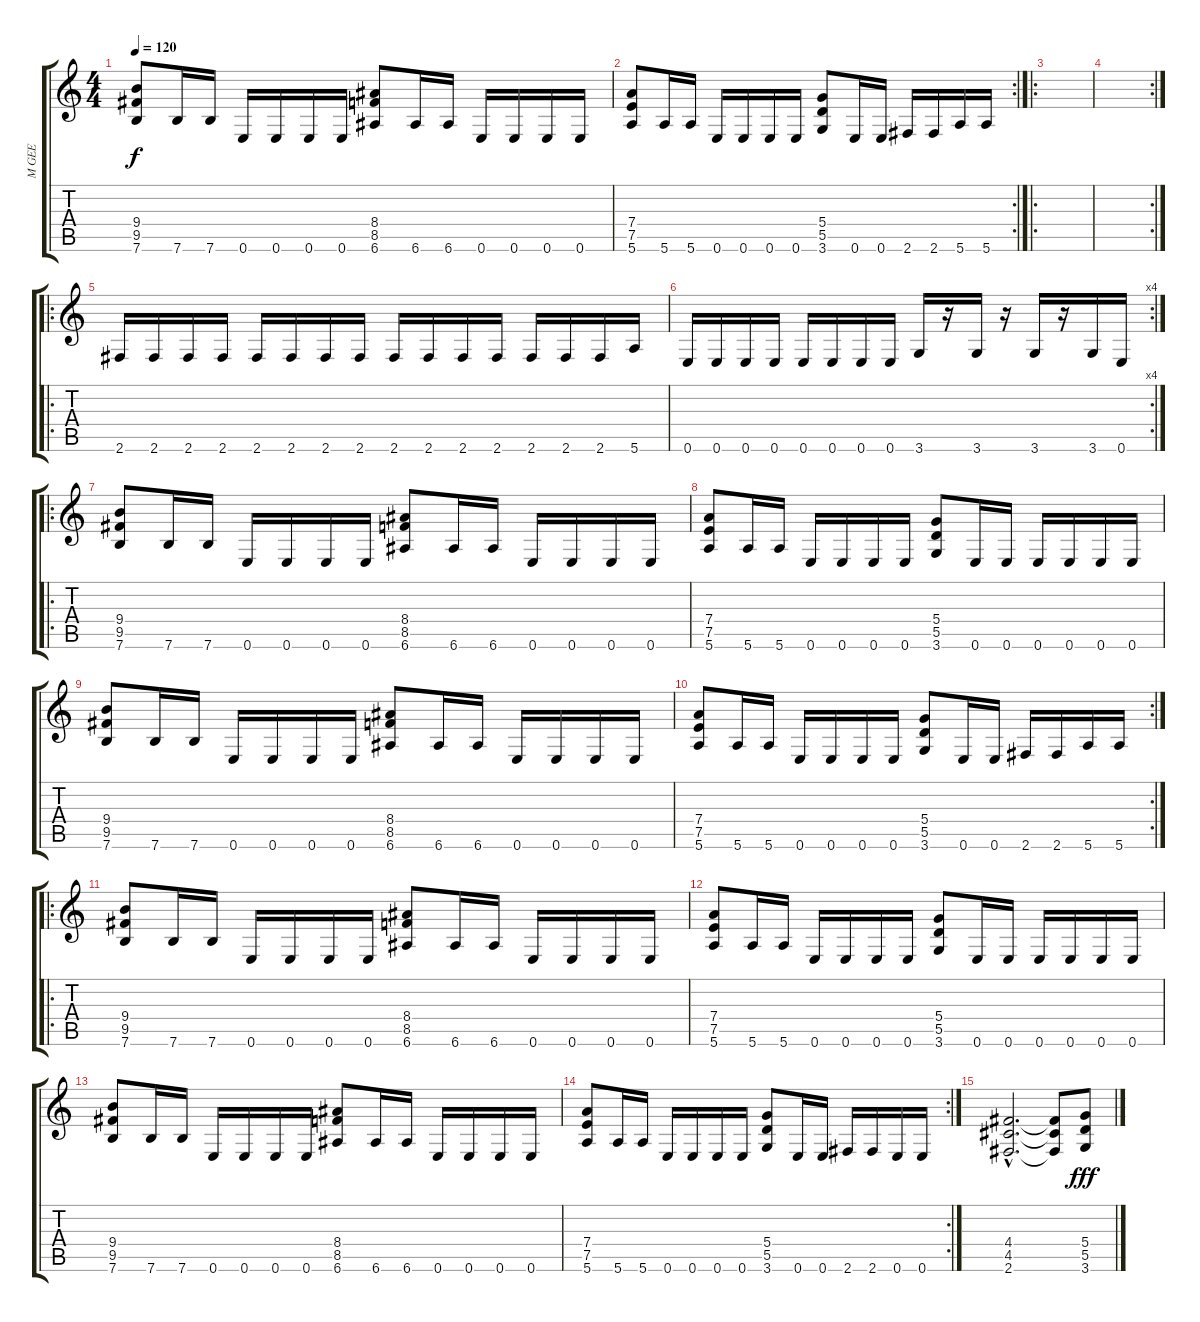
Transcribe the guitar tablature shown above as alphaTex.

\track ("M GEE" "M GEE") {instrument distortionguitar}
\staff {score tabs}
\tuning (E4 B3 G3 D3 A2 E2) {hide}
\ts (4 4)
\tempo 120
\clef g2
\ks c
(9.4 9.5 7.6).8{dy f} 7.6.16 7.6.16 0.6.16 0.6.16 0.6.16 0.6.16 (8.4 8.5 6.6).8 6.6.16 6.6.16 0.6.16 0.6.16 0.6.16 0.6.16 |
\rc 2
(7.4 7.5 5.6).8 5.6.16 5.6.16 0.6.16 0.6.16 0.6.16 0.6.16 (5.4 5.5 3.6).8 0.6.16 0.6.16 2.6.16 2.6.16 5.6.16 5.6.16 |
\ro
|
\rc 2
|
\ro
2.6.16 2.6.16 2.6.16 2.6.16 2.6.16 2.6.16 2.6.16 2.6.16 2.6.16 2.6.16 2.6.16 2.6.16 2.6.16 2.6.16 2.6.16 5.6.16 |
\rc 4
0.6.16 0.6.16 0.6.16 0.6.16 0.6.16 0.6.16 0.6.16 0.6.16 3.6.16 r.16 3.6.16 r.16 3.6.16 r.16 3.6.16 0.6.16 |
\ro
(9.4 9.5 7.6).8 7.6.16 7.6.16 0.6.16 0.6.16 0.6.16 0.6.16 (8.4 8.5 6.6).8 6.6.16 6.6.16 0.6.16 0.6.16 0.6.16 0.6.16 |
(7.4 7.5 5.6).8 5.6.16 5.6.16 0.6.16 0.6.16 0.6.16 0.6.16 (5.4 5.5 3.6).8 0.6.16 0.6.16 0.6.16 0.6.16 0.6.16 0.6.16 |
(9.4 9.5 7.6).8 7.6.16 7.6.16 0.6.16 0.6.16 0.6.16 0.6.16 (8.4 8.5 6.6).8 6.6.16 6.6.16 0.6.16 0.6.16 0.6.16 0.6.16 |
\rc 2
(7.4 7.5 5.6).8 5.6.16 5.6.16 0.6.16 0.6.16 0.6.16 0.6.16 (5.4 5.5 3.6).8 0.6.16 0.6.16 2.6.16 2.6.16 5.6.16 5.6.16 |
\ro
(9.4 9.5 7.6).8 7.6.16 7.6.16 0.6.16 0.6.16 0.6.16 0.6.16 (8.4 8.5 6.6).8 6.6.16 6.6.16 0.6.16 0.6.16 0.6.16 0.6.16 |
(7.4 7.5 5.6).8 5.6.16 5.6.16 0.6.16 0.6.16 0.6.16 0.6.16 (5.4 5.5 3.6).8 0.6.16 0.6.16 0.6.16 0.6.16 0.6.16 0.6.16 |
(9.4 9.5 7.6).8 7.6.16 7.6.16 0.6.16 0.6.16 0.6.16 0.6.16 (8.4 8.5 6.6).8 6.6.16 6.6.16 0.6.16 0.6.16 0.6.16 0.6.16 |
\rc 2
(7.4 7.5 5.6).8 5.6.16 5.6.16 0.6.16 0.6.16 0.6.16 0.6.16 (5.4 5.5 3.6).8 0.6.16 0.6.16 2.6.16 2.6.16 0.6.16 0.6.16 |
(4.4{hac} 4.5{hac} 2.6{hac}).2{d} (4.4{t} 4.5{t} 2.6{t}).8 (5.4 5.5 3.6).8{dy fff}
